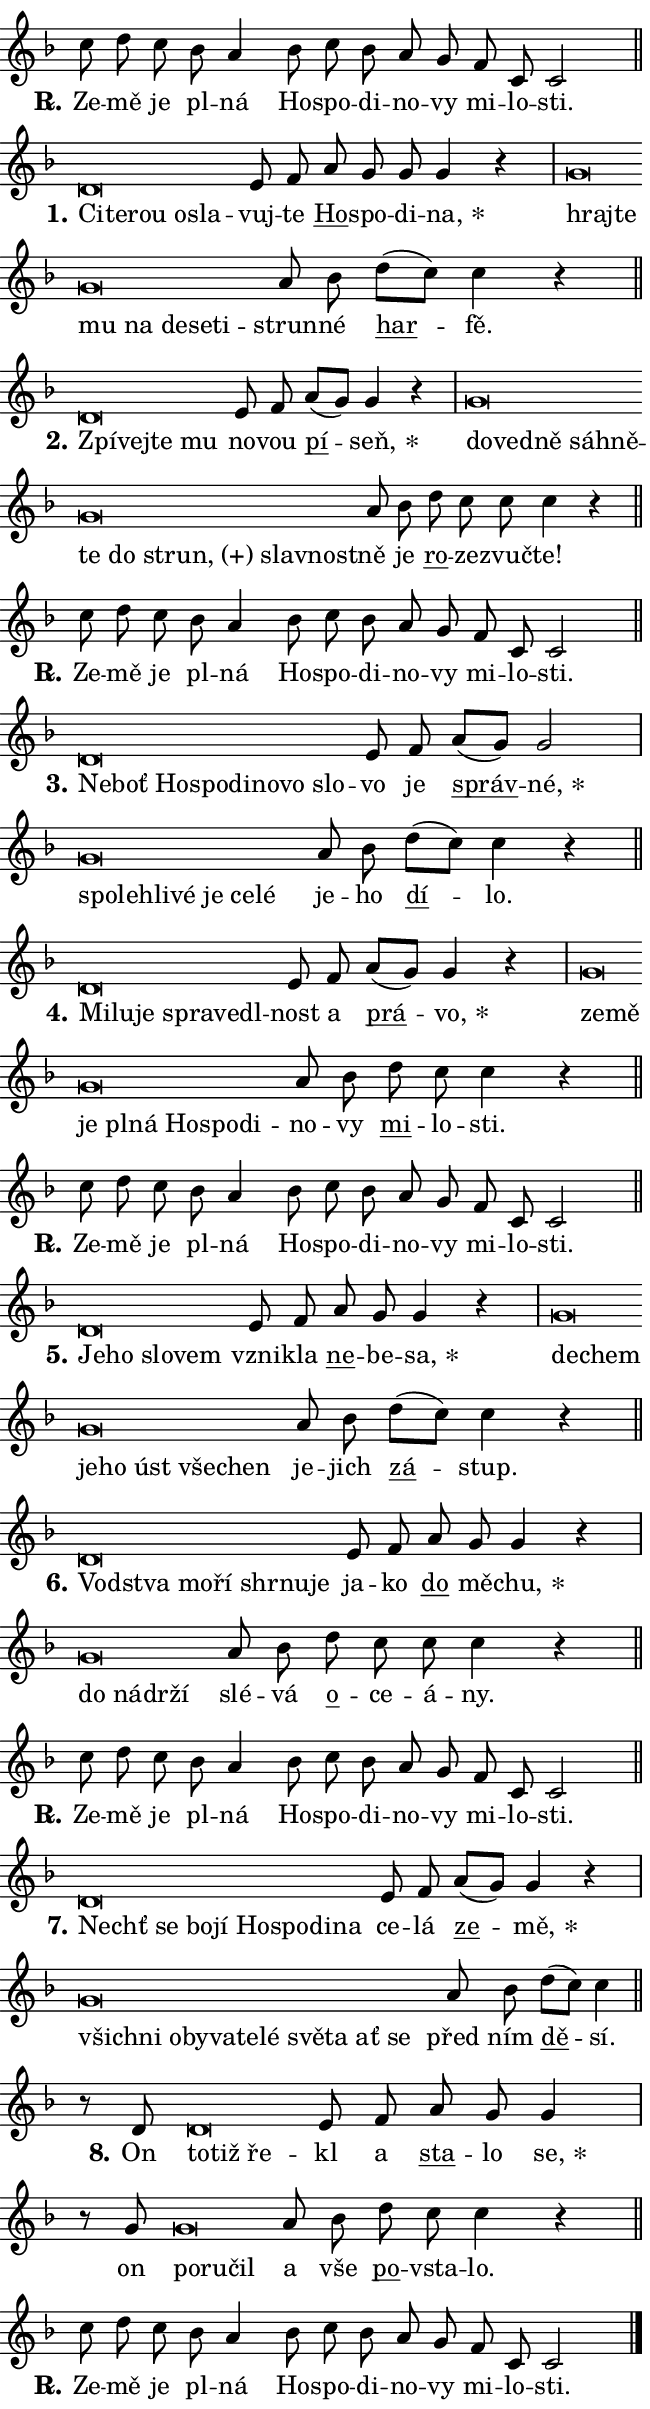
\version "2.24.0"
\header { tagline = "" }
\paper {
  indent = 0\cm
  top-margin = 0\cm
  right-margin = 0.13\cm % to fit lyric hyphens
  bottom-margin = 0\cm
  left-margin = 0\cm
  paper-width = 11\cm
  page-breaking = #ly:one-page-breaking
  system-system-spacing.basic-distance = #11
  score-system-spacing.basic-distance = #11
  ragged-last = ##f
}


%% Author: Thomas Morley
%% https://lists.gnu.org/archive/html/lilypond-user/2020-05/msg00002.html
#(define (line-position grob)
"Returns position of @var[grob} in current system:
   @code{'start}, if at first time-step
   @code{'end}, if at last time-step
   @code{'middle} otherwise
"
  (let* ((col (ly:item-get-column grob))
         (ln (ly:grob-object col 'left-neighbor))
         (rn (ly:grob-object col 'right-neighbor))
         (col-to-check-left (if (ly:grob? ln) ln col))
         (col-to-check-right (if (ly:grob? rn) rn col))
         (break-dir-left
           (and
             (ly:grob-property col-to-check-left 'non-musical #f)
             (ly:item-break-dir col-to-check-left)))
         (break-dir-right
           (and
             (ly:grob-property col-to-check-right 'non-musical #f)
             (ly:item-break-dir col-to-check-right))))
        (cond ((eqv? 1 break-dir-left) 'start)
              ((eqv? -1 break-dir-right) 'end)
              (else 'middle))))

#(define (tranparent-at-line-position vctor)
  (lambda (grob)
  "Relying on @code{line-position} select the relevant enry from @var{vctor}.
Used to determine transparency,"
    (case (line-position grob)
      ((end) (not (vector-ref vctor 0)))
      ((middle) (not (vector-ref vctor 1)))
      ((start) (not (vector-ref vctor 2))))))

noteHeadBreakVisibility =
#(define-music-function (break-visibility)(vector?)
"Makes @code{NoteHead}s transparent relying on @var{break-visibility}"
#{
  \override NoteHead.transparent =
    #(tranparent-at-line-position break-visibility)
#})

#(define delete-ledgers-for-transparent-note-heads
  (lambda (grob)
    "Reads whether a @code{NoteHead} is transparent.
If so this @code{NoteHead} is removed from @code{'note-heads} from
@var{grob}, which is supposed to be @code{LedgerLineSpanner}.
As a result ledgers are not printed for this @code{NoteHead}"
    (let* ((nhds-array (ly:grob-object grob 'note-heads))
           (nhds-list
             (if (ly:grob-array? nhds-array)
                 (ly:grob-array->list nhds-array)
                 '()))
           ;; Relies on the transparent-property being done before
           ;; Staff.LedgerLineSpanner.after-line-breaking is executed.
           ;; This is fragile ...
           (to-keep
             (remove
               (lambda (nhd)
                 (ly:grob-property nhd 'transparent #f))
               nhds-list)))
      ;; TODO find a better method to iterate over grob-arrays, similiar
      ;; to filter/remove etc for lists
      ;; For now rebuilt from scratch
      (set! (ly:grob-object grob 'note-heads)  '())
      (for-each
        (lambda (nhd)
          (ly:pointer-group-interface::add-grob grob 'note-heads nhd))
        to-keep))))

squashNotes = {
  \override NoteHead.X-extent = #'(-0.2 . 0.2)
  \override NoteHead.Y-extent = #'(-0.75 . 0)
  \override NoteHead.stencil =
    #(lambda (grob)
       (let ((pos (ly:grob-property grob 'staff-position)))
         (begin
           (if (< pos -7) (display "ERROR: Lower brevis then expected\n") (display ""))
           (if (<= pos -6) ly:text-interface::print ly:note-head::print))))
}
unSquashNotes = {
  \revert NoteHead.X-extent
  \revert NoteHead.Y-extent
  \revert NoteHead.stencil
}

hideNotes = \noteHeadBreakVisibility #begin-of-line-visible
unHideNotes = \noteHeadBreakVisibility #all-visible

% work-around for resetting accidentals
% https://lilypond.org/doc/v2.23/Documentation/notation/displaying-rhythms#unmetered-music
cadenzaMeasure = {
  \cadenzaOff
  \partial 1024 s1024
  \cadenzaOn
}

#(define-markup-command (accent layout props text) (markup?)
  "Underline accented syllable"
  (interpret-markup layout props
    #{\markup \override #'(offset . 4.3) \underline { #text }#}))

responsum = \markup \concat {
  "R" \hspace #-1.05 \path #0.1 #'((moveto 0 0.07) (lineto 0.9 0.8)) \hspace #0.05 "."
}

spaceSize = #0.6828661417322834 % exact space size for TeX Gyre Schola

\layout {
  \context {
    \Staff
    \remove "Time_signature_engraver"
    \override LedgerLineSpanner.after-line-breaking = #delete-ledgers-for-transparent-note-heads
  }
  \context {
    \Lyrics {
      \override LyricSpace.minimum-distance = \spaceSize
      \override LyricText.font-name = #"TeX Gyre Schola"
      \override LyricText.font-size = 1
      \override StanzaNumber.font-name = #"TeX Gyre Schola Bold"
      \override StanzaNumber.font-size = 1
    }
  }
  \context {
    \Score 
    \override NoteHead.text =
      #(lambda (grob) 
        (let ((pos (ly:grob-property grob 'staff-position)))
          #{\markup {
            \combine
              \halign #-0.55 \raise #(if (= pos -6) 0 0.5) \override #'(thickness . 2) \draw-line #'(3.2 . 0)
              \musicglyph "noteheads.sM1"
          }#}))
  }
}

% magnetic-lyrics.ily
%
%   written by
%     Jean Abou Samra <jean@abou-samra.fr>
%     Werner Lemberg <wl@gnu.org>
%
%   adapted by
%     Jiri Hon <jiri.hon@gmail.com>
%
% Version 2022-Apr-15

% https://www.mail-archive.com/lilypond-user@gnu.org/msg149350.html

#(define (Left_hyphen_pointer_engraver context)
   "Collect syllable-hyphen-syllable occurrences in lyrics and store
them in properties.  This engraver only looks to the left.  For
example, if the lyrics input is @code{foo -- bar}, it does the
following.

@itemize @bullet
@item
Set the @code{text} property of the @code{LyricHyphen} grob between
@q{foo} and @q{bar} to @code{foo}.

@item
Set the @code{left-hyphen} property of the @code{LyricText} grob with
text @q{foo} to the @code{LyricHyphen} grob between @q{foo} and
@q{bar}.
@end itemize

Use this auxiliary engraver in combination with the
@code{lyric-@/text::@/apply-@/magnetic-@/offset!} hook."
   (let ((hyphen #f)
         (text #f))
     (make-engraver
      (acknowledgers
       ((lyric-syllable-interface engraver grob source-engraver)
        (set! text grob)))
      (end-acknowledgers
       ((lyric-hyphen-interface engraver grob source-engraver)
        ;(when (not (grob::has-interface grob 'lyric-space-interface))
          (set! hyphen grob)));)
      ((stop-translation-timestep engraver)
       (when (and text hyphen)
         (ly:grob-set-object! text 'left-hyphen hyphen))
       (set! text #f)
       (set! hyphen #f)))))

#(define (lyric-text::apply-magnetic-offset! grob)
   "If the space between two syllables is less than the value in
property @code{LyricText@/.details@/.squash-threshold}, move the right
syllable to the left so that it gets concatenated with the left
syllable.

Use this function as a hook for
@code{LyricText@/.after-@/line-@/breaking} if the
@code{Left_@/hyphen_@/pointer_@/engraver} is active."
   (let ((hyphen (ly:grob-object grob 'left-hyphen #f)))
     (when hyphen
       (let ((left-text (ly:spanner-bound hyphen LEFT)))
         (when (grob::has-interface left-text 'lyric-syllable-interface)
           (let* ((common (ly:grob-common-refpoint grob left-text X))
                  (this-x-ext (ly:grob-extent grob common X))
                  (left-x-ext
                   (begin
                     ;; Trigger magnetism for left-text.
                     (ly:grob-property left-text 'after-line-breaking)
                     (ly:grob-extent left-text common X)))
                  ;; `delta` is the gap width between two syllables.
                  (delta (- (interval-start this-x-ext)
                            (interval-end left-x-ext)))
                  (details (ly:grob-property grob 'details))
                  (threshold (assoc-get 'squash-threshold details 0.2)))
             (when (< delta threshold)
               (let* (;; We have to manipulate the input text so that
                      ;; ligatures crossing syllable boundaries are not
                      ;; disabled.  For languages based on the Latin
                      ;; script this is essentially a beautification.
                      ;; However, for non-Western scripts it can be a
                      ;; necessity.
                      (lt (ly:grob-property left-text 'text))
                      (rt (ly:grob-property grob 'text))
                      (is-space (grob::has-interface hyphen 'lyric-space-interface))
                      (space (if is-space " " ""))
                      (extra-delta (if is-space spaceSize 0))
                      ;; Append new syllable.
                      (ltrt-space (if (and (string? lt) (string? rt))
                                (string-append lt space rt)
                                (make-concat-markup (list lt space rt))))
                      ;; Right-align `ltrt` to the right side.
                      (ltrt-space-markup (grob-interpret-markup
                               grob
                               (make-translate-markup
                                (cons (interval-length this-x-ext) 0)
                                (make-right-align-markup ltrt-space)))))
                 (begin
                   ;; Don't print `left-text`.
                   (ly:grob-set-property! left-text 'stencil #f)
                   ;; Set text and stencil (which holds all collected
                   ;; syllables so far) and shift it to the left.
                   (ly:grob-set-property! grob 'text ltrt-space)
                   (ly:grob-set-property! grob 'stencil ltrt-space-markup)
                   (ly:grob-translate-axis! grob (- (- delta extra-delta)) X))))))))))


#(define (lyric-hyphen::displace-bounds-first grob)
   ;; Make very sure this callback isn't triggered too early.
   (let ((left (ly:spanner-bound grob LEFT))
         (right (ly:spanner-bound grob RIGHT)))
     (ly:grob-property left 'after-line-breaking)
     (ly:grob-property right 'after-line-breaking)
     (ly:lyric-hyphen::print grob)))

squashThreshold = #0.4

\layout {
  \context {
    \Lyrics
    \consists #Left_hyphen_pointer_engraver
    \override LyricText.after-line-breaking =
      #lyric-text::apply-magnetic-offset!
    \override LyricHyphen.stencil = #lyric-hyphen::displace-bounds-first
    \override LyricText.details.squash-threshold = \squashThreshold
    \override LyricHyphen.minimum-distance = 0
    \override LyricHyphen.minimum-length = \squashThreshold
  }
}

squashText = \override LyricText.details.squash-threshold = 9999
unSquashText = \override LyricText.details.squash-threshold = \squashThreshold

leftText = \override LyricText.self-alignment-X = #LEFT
unLeftText = \revert LyricText.self-alignment-X

starOffset = #(lambda (grob) 
                (let ((x_offset (ly:self-alignment-interface::aligned-on-x-parent grob)))
                  (if (= x_offset 0) 0 (+ x_offset 1.2))))

star = #(define-music-function (syllable)(string?)
"Append star separator at the end of a syllable"
#{
  \once \override LyricText.X-offset = #starOffset
  \lyricmode { \markup {
    #syllable
    \override #'((font-name . "TeX Gyre Schola Bold")) \hspace #0.2 \lower #0.65 \larger "*"
  } }
#})

starAccent = #(define-music-function (syllable)(string?)
"Append star separator at the end of a syllable and make accent"
#{
  \once \override LyricText.X-offset = #starOffset
  \lyricmode { \markup {
    \accent #syllable
    \override #'((font-name . "TeX Gyre Schola Bold")) \hspace #0.2 \lower #0.65 \larger "*"
  } }
#})

breath = #(define-music-function (syllable)(string?)
"Append breathing indicator at the end of a syllable"
#{
  \lyricmode { \markup { #syllable "+" } }
#})

optionalBreath = #(define-music-function (syllable)(string?)
"Append optional breathing indicator at the end of a syllable"
#{
  \lyricmode { \markup { #syllable "(+)" } }
#})


\score {
    <<
        \new Voice = "melody" { \cadenzaOn \key f \major \relative { c''8 d c bes a4 \bar "" bes8 c bes \bar "" a g \bar "" f c c2 \cadenzaMeasure \bar "||" \break } }
        \new Lyrics \lyricsto "melody" { \lyricmode { \set stanza = \responsum
Ze -- mě je pl -- ná Ho -- spo -- di -- no -- vy mi -- lo -- sti. } }
    >>
    \layout {}
}

\score {
    <<
        \new Voice = "melody" { \cadenzaOn \key f \major \relative { \squashNotes d'\breve*1/16 \hideNotes \breve*1/16 \bar "" \breve*1/16 \bar "" \breve*1/16 \breve*1/16 \bar "" \unHideNotes \unSquashNotes e8 f \bar "" a g g g4 r \cadenzaMeasure \bar "|" \squashNotes g\breve*1/16 \hideNotes \breve*1/16 \bar "" \breve*1/16 \bar "" \breve*1/16 \bar "" \breve*1/16 \bar "" \breve*1/16 \breve*1/16 \bar "" \unHideNotes \unSquashNotes a8 bes \bar "" d[( c)] c4 r \cadenzaMeasure \bar "||" \break } }
        \new Lyrics \lyricsto "melody" { \lyricmode { \set stanza = "1."
\leftText Ci -- \squashText te -- rou o -- sla -- \unLeftText \unSquashText vuj -- te \markup \accent Ho -- spo -- di -- \star na, \leftText hraj -- \squashText te mu na de -- se -- ti -- \unLeftText \unSquashText strun -- né \markup \accent har -- fě. } }
    >>
    \layout {}
}

\score {
    <<
        \new Voice = "melody" { \cadenzaOn \key f \major \relative { \squashNotes d'\breve*1/16 \hideNotes \breve*1/16 \bar "" \breve*1/16 \breve*1/16 \bar "" \unHideNotes \unSquashNotes e8 f \bar "" a[( g)] g4 r \cadenzaMeasure \bar "|" \squashNotes g\breve*1/16 \hideNotes \breve*1/16 \bar "" \breve*1/16 \bar "" \breve*1/16 \bar "" \breve*1/16 \bar "" \breve*1/16 \bar "" \breve*1/16 \bar "" \breve*1/16 \bar "" \breve*1/16 \breve*1/16 \bar "" \unHideNotes \unSquashNotes a8 bes \bar "" d c c c4 r \cadenzaMeasure \bar "||" \break } }
        \new Lyrics \lyricsto "melody" { \lyricmode { \set stanza = "2."
\leftText Zpí -- \squashText vej -- te mu \unLeftText \unSquashText no -- vou \markup \accent pí -- \star seň, \leftText do -- \squashText ved -- ně sáh -- ně -- te do \optionalBreath strun, slav -- nost -- \unLeftText \unSquashText ně je \markup \accent ro -- ze -- zvuč -- te! } }
    >>
    \layout {}
}

\score {
    <<
        \new Voice = "melody" { \cadenzaOn \key f \major \relative { c''8 d c bes a4 \bar "" bes8 c bes \bar "" a g \bar "" f c c2 \cadenzaMeasure \bar "||" \break } }
        \new Lyrics \lyricsto "melody" { \lyricmode { \set stanza = \responsum
Ze -- mě je pl -- ná Ho -- spo -- di -- no -- vy mi -- lo -- sti. } }
    >>
    \layout {}
}

\score {
    <<
        \new Voice = "melody" { \cadenzaOn \key f \major \relative { \squashNotes d'\breve*1/16 \hideNotes \breve*1/16 \bar "" \breve*1/16 \bar "" \breve*1/16 \bar "" \breve*1/16 \bar "" \breve*1/16 \bar "" \breve*1/16 \breve*1/16 \bar "" \unHideNotes \unSquashNotes e8 f \bar "" a[( g)] g2 \cadenzaMeasure \bar "|" \squashNotes g\breve*1/16 \hideNotes \breve*1/16 \bar "" \breve*1/16 \bar "" \breve*1/16 \bar "" \breve*1/16 \bar "" \breve*1/16 \breve*1/16 \bar "" \unHideNotes \unSquashNotes a8 bes \bar "" d[( c)] c4 r \cadenzaMeasure \bar "||" \break } }
        \new Lyrics \lyricsto "melody" { \lyricmode { \set stanza = "3."
\leftText Ne -- \squashText boť Ho -- spo -- di -- no -- vo slo -- \unLeftText \unSquashText vo je \markup \accent správ -- \star né, \leftText spo -- \squashText leh -- li -- vé je ce -- lé \unLeftText \unSquashText je -- ho \markup \accent dí -- lo. } }
    >>
    \layout {}
}

\score {
    <<
        \new Voice = "melody" { \cadenzaOn \key f \major \relative { \squashNotes d'\breve*1/16 \hideNotes \breve*1/16 \bar "" \breve*1/16 \bar "" \breve*1/16 \bar "" \breve*1/16 \breve*1/16 \bar "" \unHideNotes \unSquashNotes e8 f \bar "" a[( g)] g4 r \cadenzaMeasure \bar "|" \squashNotes g\breve*1/16 \hideNotes \breve*1/16 \bar "" \breve*1/16 \bar "" \breve*1/16 \bar "" \breve*1/16 \bar "" \breve*1/16 \bar "" \breve*1/16 \breve*1/16 \bar "" \unHideNotes \unSquashNotes a8 bes \bar "" d c c4 r \cadenzaMeasure \bar "||" \break } }
        \new Lyrics \lyricsto "melody" { \lyricmode { \set stanza = "4."
\leftText Mi -- \squashText lu -- je spra -- ve -- dl -- \unLeftText \unSquashText nost a \markup \accent prá -- \star vo, \leftText ze -- \squashText mě je pl -- ná Ho -- spo -- di -- \unLeftText \unSquashText no -- vy \markup \accent mi -- lo -- sti. } }
    >>
    \layout {}
}

\score {
    <<
        \new Voice = "melody" { \cadenzaOn \key f \major \relative { c''8 d c bes a4 \bar "" bes8 c bes \bar "" a g \bar "" f c c2 \cadenzaMeasure \bar "||" \break } }
        \new Lyrics \lyricsto "melody" { \lyricmode { \set stanza = \responsum
Ze -- mě je pl -- ná Ho -- spo -- di -- no -- vy mi -- lo -- sti. } }
    >>
    \layout {}
}

\score {
    <<
        \new Voice = "melody" { \cadenzaOn \key f \major \relative { \squashNotes d'\breve*1/16 \hideNotes \breve*1/16 \bar "" \breve*1/16 \breve*1/16 \bar "" \unHideNotes \unSquashNotes e8 f \bar "" a g g4 r \cadenzaMeasure \bar "|" \squashNotes g\breve*1/16 \hideNotes \breve*1/16 \bar "" \breve*1/16 \bar "" \breve*1/16 \bar "" \breve*1/16 \bar "" \breve*1/16 \breve*1/16 \bar "" \unHideNotes \unSquashNotes a8 bes \bar "" d[( c)] c4 r \cadenzaMeasure \bar "||" \break } }
        \new Lyrics \lyricsto "melody" { \lyricmode { \set stanza = "5."
\leftText Je -- \squashText ho slo -- vem \unLeftText \unSquashText vzni -- kla \markup \accent ne -- be -- \star sa, \leftText de -- \squashText chem je -- ho úst vše -- chen \unLeftText \unSquashText je -- jich \markup \accent zá -- stup. } }
    >>
    \layout {}
}

\score {
    <<
        \new Voice = "melody" { \cadenzaOn \key f \major \relative { \squashNotes d'\breve*1/16 \hideNotes \breve*1/16 \bar "" \breve*1/16 \bar "" \breve*1/16 \bar "" \breve*1/16 \bar "" \breve*1/16 \breve*1/16 \bar "" \unHideNotes \unSquashNotes e8 f \bar "" a g g4 r \cadenzaMeasure \bar "|" \squashNotes g\breve*1/16 \hideNotes \breve*1/16 \bar "" \breve*1/16 \breve*1/16 \bar "" \unHideNotes \unSquashNotes a8 bes \bar "" d c c c4 r \cadenzaMeasure \bar "||" \break } }
        \new Lyrics \lyricsto "melody" { \lyricmode { \set stanza = "6."
\leftText Vod -- \squashText stva mo -- ří shr -- nu -- je \unLeftText \unSquashText ja -- ko \markup \accent do mě -- \star chu, \leftText do \squashText ná -- dr -- ží \unLeftText \unSquashText slé -- vá \markup \accent o -- ce -- á -- ny. } }
    >>
    \layout {}
}

\score {
    <<
        \new Voice = "melody" { \cadenzaOn \key f \major \relative { c''8 d c bes a4 \bar "" bes8 c bes \bar "" a g \bar "" f c c2 \cadenzaMeasure \bar "||" \break } }
        \new Lyrics \lyricsto "melody" { \lyricmode { \set stanza = \responsum
Ze -- mě je pl -- ná Ho -- spo -- di -- no -- vy mi -- lo -- sti. } }
    >>
    \layout {}
}

\score {
    <<
        \new Voice = "melody" { \cadenzaOn \key f \major \relative { \squashNotes d'\breve*1/16 \hideNotes \breve*1/16 \bar "" \breve*1/16 \bar "" \breve*1/16 \bar "" \breve*1/16 \bar "" \breve*1/16 \bar "" \breve*1/16 \breve*1/16 \bar "" \unHideNotes \unSquashNotes e8 f \bar "" a[( g)] g4 r \cadenzaMeasure \bar "|" \squashNotes g\breve*1/16 \hideNotes \breve*1/16 \bar "" \breve*1/16 \bar "" \breve*1/16 \bar "" \breve*1/16 \bar "" \breve*1/16 \bar "" \breve*1/16 \bar "" \breve*1/16 \bar "" \breve*1/16 \bar "" \breve*1/16 \breve*1/16 \bar "" \unHideNotes \unSquashNotes a8 bes \bar "" d[( c)] c4 \cadenzaMeasure \bar "||" \break } }
        \new Lyrics \lyricsto "melody" { \lyricmode { \set stanza = "7."
\leftText Nechť \squashText se bo -- jí Ho -- spo -- di -- na \unLeftText \unSquashText ce -- lá \markup \accent ze -- \star mě, \leftText všich -- \squashText ni o -- by -- va -- te -- lé svě -- ta ať se \unLeftText \unSquashText před ním \markup \accent dě -- sí. } }
    >>
    \layout {}
}

\score {
    <<
        \new Voice = "melody" { \cadenzaOn \key f \major \relative { r8 d'8 \squashNotes d\breve*1/16 \hideNotes \breve*1/16 \breve*1/16 \bar "" \unHideNotes \unSquashNotes e8 f \bar "" a g g4 \cadenzaMeasure \bar "|" r8 g8 \squashNotes g\breve*1/16 \hideNotes \breve*1/16 \breve*1/16 \bar "" \unHideNotes \unSquashNotes a8 bes \bar "" d c c4 r \cadenzaMeasure \bar "||" \break } }
        \new Lyrics \lyricsto "melody" { \lyricmode { \set stanza = "8."
On \leftText to -- \squashText tiž ře -- \unLeftText \unSquashText kl a \markup \accent sta -- lo \star se, on \leftText po -- \squashText ru -- čil \unLeftText \unSquashText a vše \markup \accent po -- vsta -- lo. } }
    >>
    \layout {}
}

\score {
    <<
        \new Voice = "melody" { \cadenzaOn \key f \major \relative { c''8 d c bes a4 \bar "" bes8 c bes \bar "" a g \bar "" f c c2 \cadenzaMeasure \bar "||" \break } \bar "|." }
        \new Lyrics \lyricsto "melody" { \lyricmode { \set stanza = \responsum
Ze -- mě je pl -- ná Ho -- spo -- di -- no -- vy mi -- lo -- sti. } }
    >>
    \layout {}
}
